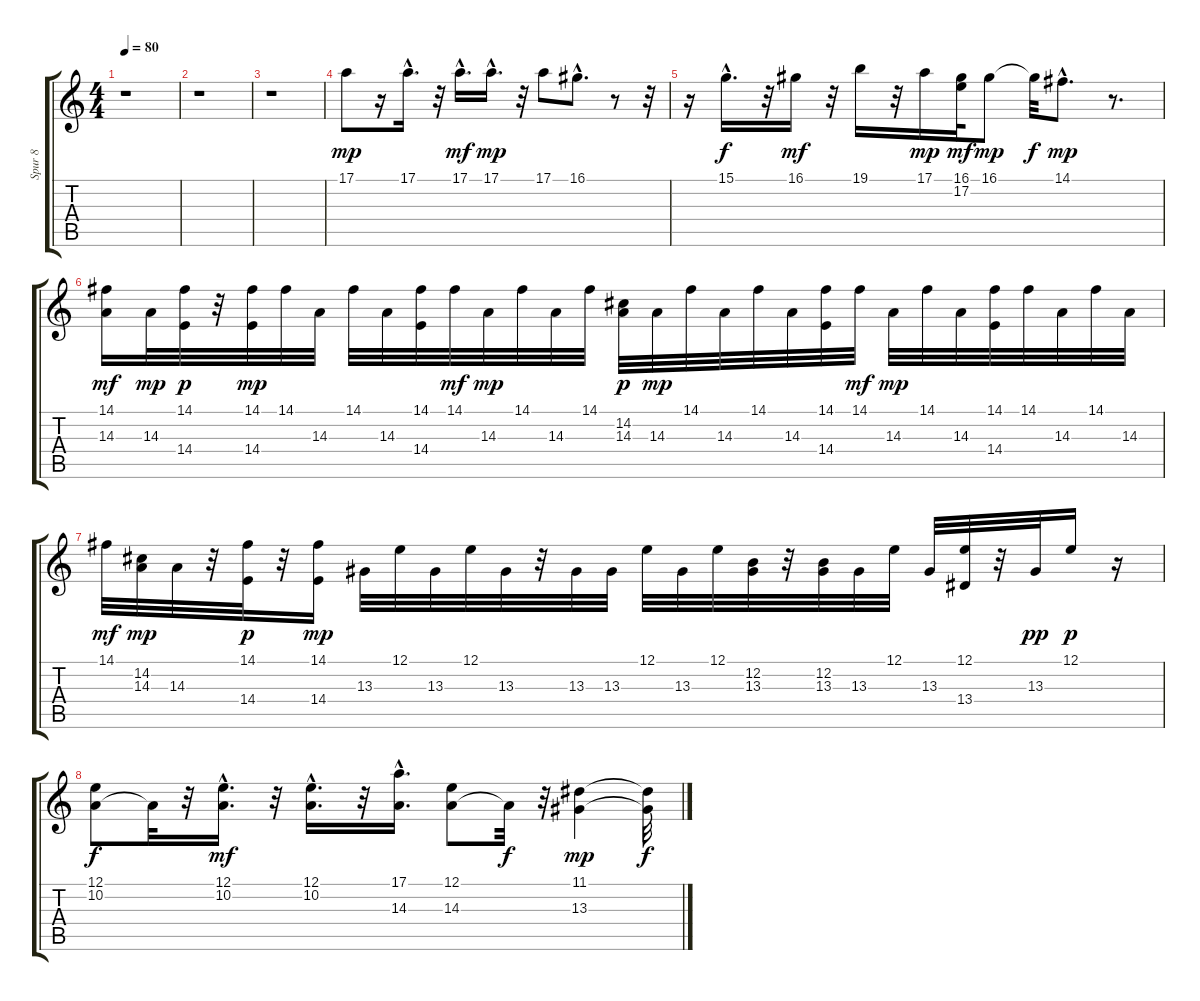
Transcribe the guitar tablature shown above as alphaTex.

\track ("Spur 8" "Spur 8") {instrument electricgrandpiano}
\staff {score tabs}
\tuning (E4 B3 G3 D3 A2 E2) {hide}
\ts (4 4)
\tempo 80
\clef g2
\ks c
r.1{dy f} |
r.1 |
r.1 |
17.1.8{dy mp} r.16 17.1{hac}.16{d} r.32 17.1{hac}.16{d dy mf} 17.1{hac}.16{d dy mp} r.32 17.1.8 16.1{hac}.8{d} r.8 r.32 |
r.16 15.1{hac}.16{d dy f} r.32 16.1.16{dy mf} r.32 19.1.16 r.32 17.1.16{dy mp} (16.1 17.2).32{dy mf} 16.1.8{dy mp} 16.1{t}.32{dy f} 14.1{hac}.8{d dy mp} r.8{d} |
(14.1 14.3).16{dy mf} 14.3.32{dy mp} (14.1 14.4).32{dy p} r.32 (14.1 14.4).32{dy mp} 14.1.32 14.3.32 14.1.32 14.3.32 (14.1 14.4).32 14.1.32{dy mf} 14.3.32{dy mp} 14.1.32 14.3.32 14.1.32 (14.2 14.3).32{dy p} 14.3.32{dy mp} 14.1.32 14.3.32 14.1.32 14.3.32 (14.1 14.4).32 14.1.32{dy mf} 14.3.32{dy mp} 14.1.32 14.3.32 (14.1 14.4).32 14.1.32 14.3.32 14.1.32 14.3.32 |
14.1.32{dy mf} (14.2 14.3).32{dy mp} 14.3.32 r.32 (14.1 14.4).32{dy p} r.32 (14.1 14.4).16{dy mp} 13.3.32 12.1.32 13.3.32 12.1.32 13.3.32 r.32 13.3.32 13.3.32 12.1.32 13.3.32 12.1.32 (12.2 13.3).32 r.32 (12.2 13.3).32 13.3.32 12.1.32 13.3.32 (12.1 13.4).32 r.32 13.3.32{dy pp} 12.1.16{dy p} r.16 |
(12.1 10.2).8{dy f} 10.2{t}.32 r.32 (12.1{hac} 10.2{hac}).16{d dy mf} r.32 (12.1 10.2{hac}).16{d} r.32 (17.1 14.3{hac}).16{d} (12.1 14.3).8 14.3{t}.32{dy f} r.32 (11.1 13.3).4{dy mp} (11.1{t} 13.3{t}).32{dy f}
